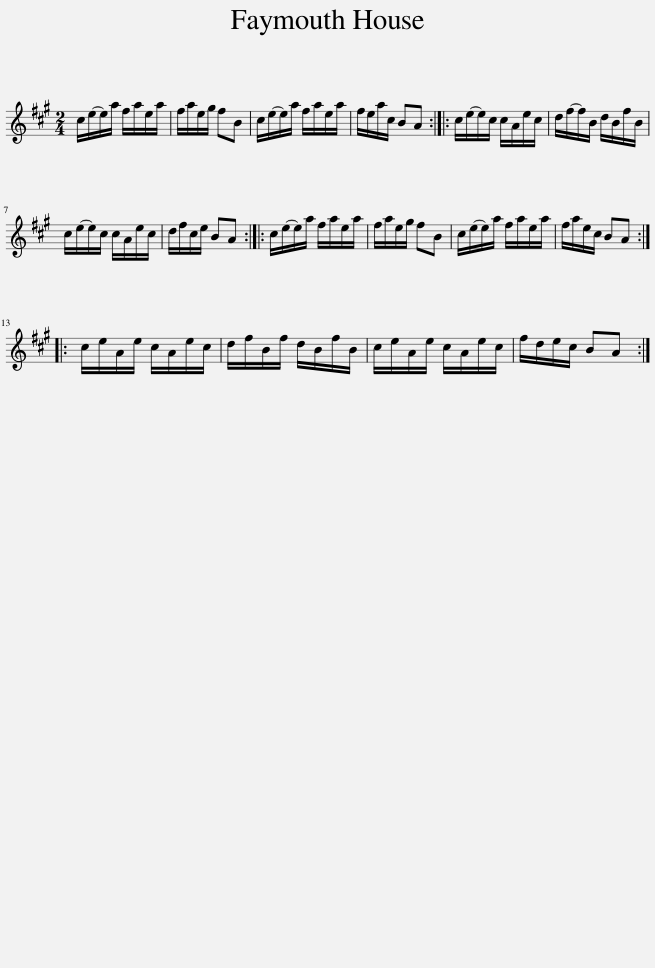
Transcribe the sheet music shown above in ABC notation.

X:1
L:1/8
M:2/4
I:linebreak $
K:A
V:1 treble
V:1
 c/(e/e/)a/ f/a/e/a/ | f/a/e/g/ fB | c/(e/e/)a/ f/a/e/a/ | f/e/a/c/ BA :: c/(e/e/)c/ c/A/e/c/ | %5
 d/(f/f/)B/ d/B/f/B/ |$ c/(e/e/)c/ c/A/e/c/ | d/f/c/e/ BA :: c/(e/e/)a/ f/a/e/a/ | f/a/e/g/ fB | %10
 c/(e/e/)a/ f/a/e/a/ | f/a/e/c/ BA ::$ c/e/A/e/ c/A/e/c/ | d/f/B/f/ d/B/f/B/ | c/e/A/e/ c/A/e/c/ | %15
 f/d/e/c/ BA :| %16
